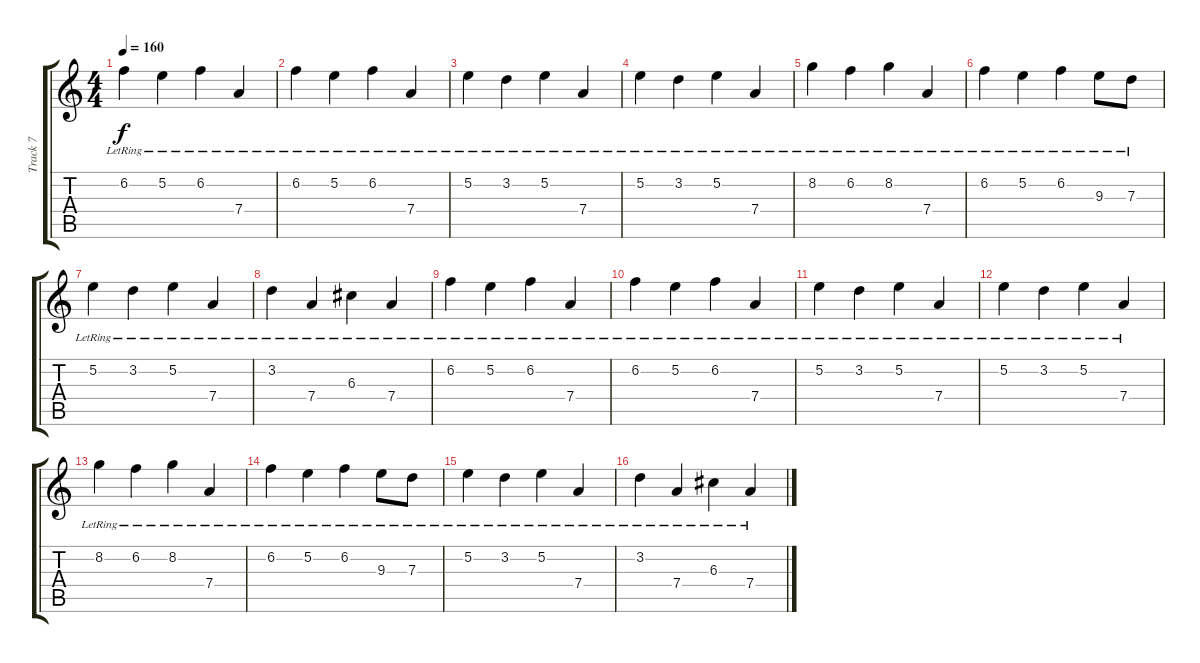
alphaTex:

\track ("Track 7" "Track 7") {instrument acousticguitarsteel}
\staff {score tabs}
\tuning (E4 B3 G3 D3 A2 E2) {hide}
\ts (4 4)
\tempo 160
\clef g2
\ks c
6.2{lr}.4{dy f} 5.2{lr}.4 6.2{lr}.4 7.4{lr}.4 |
6.2{lr}.4 5.2{lr}.4 6.2{lr}.4 7.4{lr}.4 |
5.2{lr}.4 3.2{lr}.4 5.2{lr}.4 7.4{lr}.4 |
5.2{lr}.4 3.2{lr}.4 5.2{lr}.4 7.4{lr}.4 |
8.2{lr}.4 6.2{lr}.4 8.2{lr}.4 7.4{lr}.4 |
6.2{lr}.4 5.2{lr}.4 6.2{lr}.4 9.3{lr}.8 7.3{lr}.8 |
5.2{lr}.4 3.2{lr}.4 5.2{lr}.4 7.4{lr}.4 |
3.2{lr}.4 7.4{lr}.4 6.3{lr}.4 7.4{lr}.4 |
6.2{lr}.4 5.2{lr}.4 6.2{lr}.4 7.4{lr}.4 |
6.2{lr}.4 5.2{lr}.4 6.2{lr}.4 7.4{lr}.4 |
5.2{lr}.4 3.2{lr}.4 5.2{lr}.4 7.4{lr}.4 |
5.2{lr}.4 3.2{lr}.4 5.2{lr}.4 7.4{lr}.4 |
8.2{lr}.4 6.2{lr}.4 8.2{lr}.4 7.4{lr}.4 |
6.2{lr}.4 5.2{lr}.4 6.2{lr}.4 9.3{lr}.8 7.3{lr}.8 |
5.2{lr}.4 3.2{lr}.4 5.2{lr}.4 7.4{lr}.4 |
3.2{lr}.4 7.4{lr}.4 6.3{lr}.4 7.4{lr}.4
